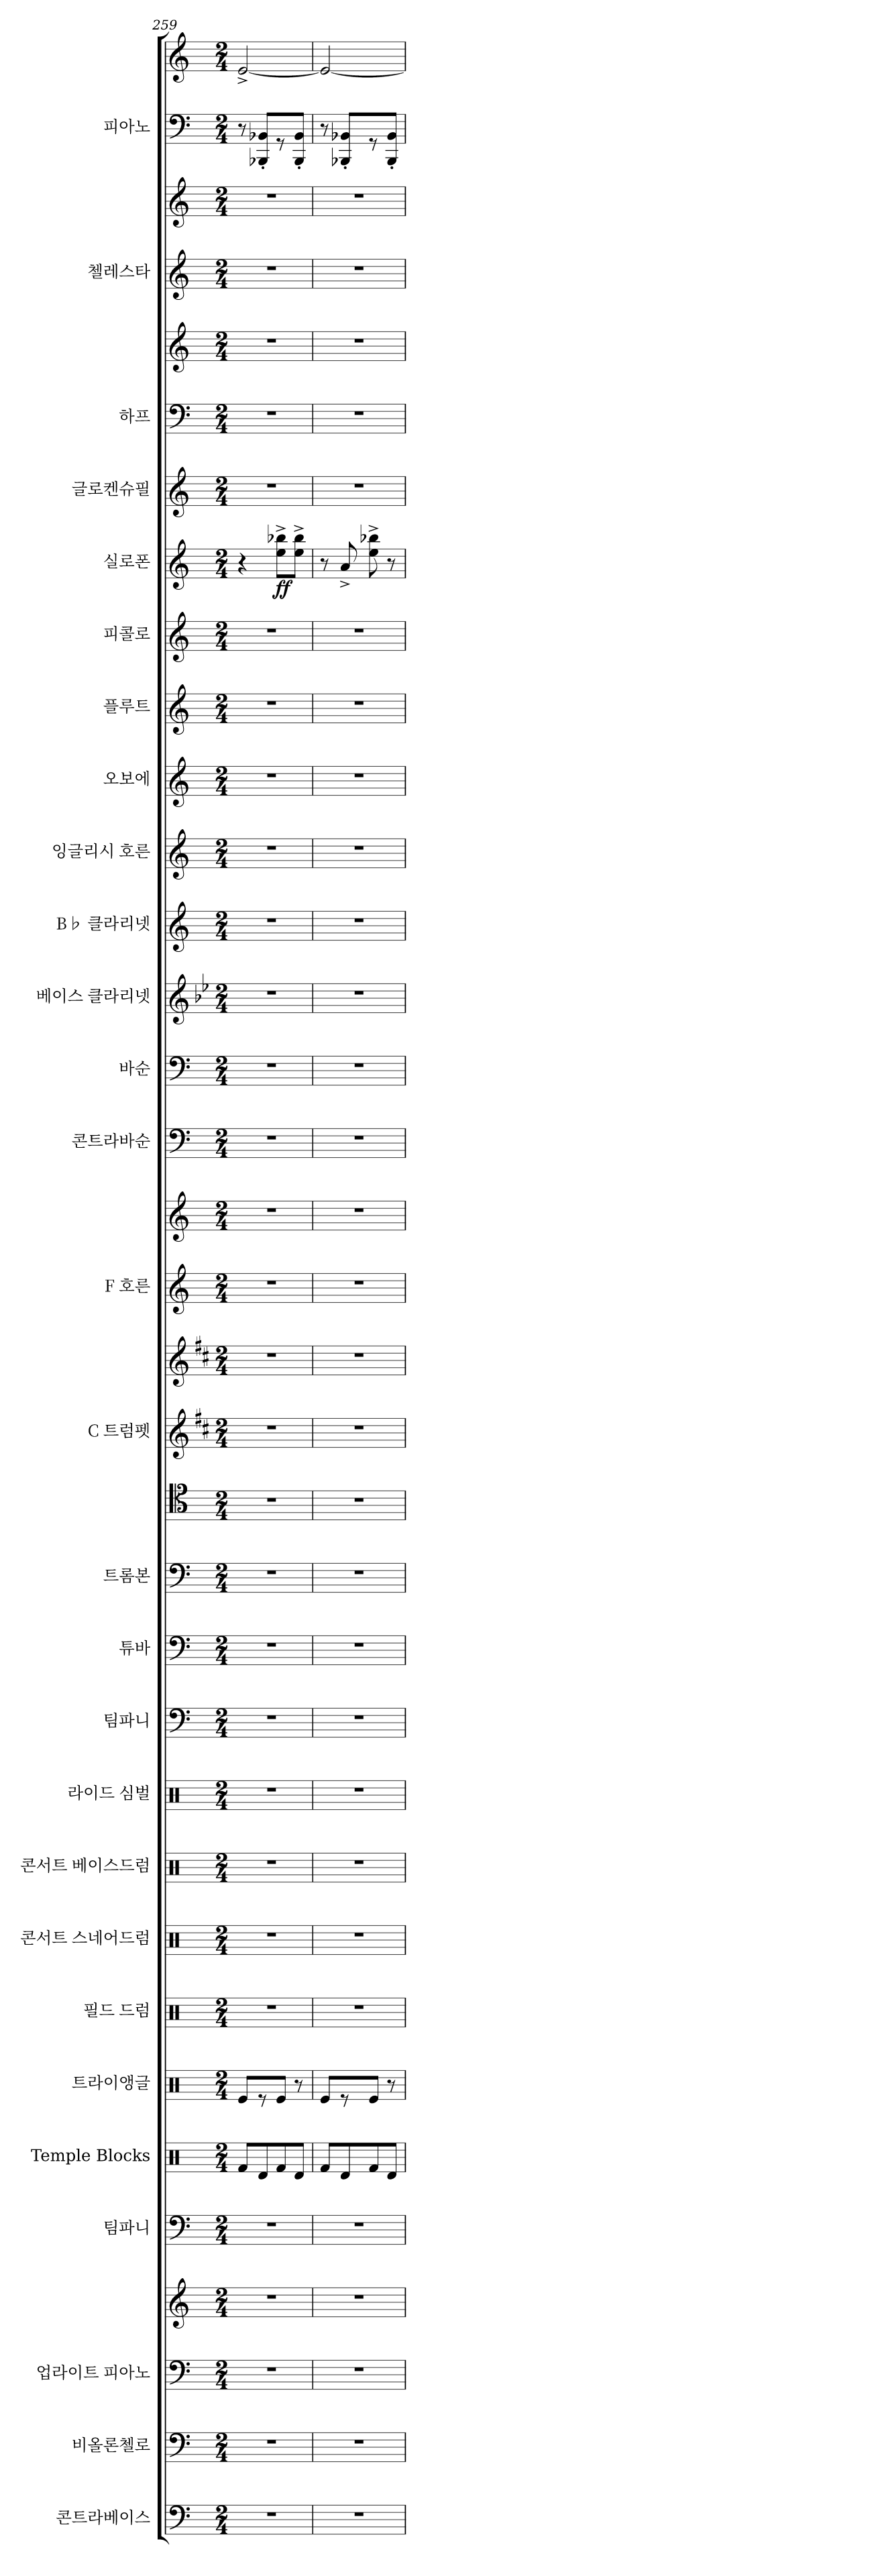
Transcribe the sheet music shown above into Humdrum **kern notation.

**kern	**kern	**kern	**kern	**kern	**kern	**kern	**kern	**kern	**kern	**kern	**kern	**kern	**kern	**kern	**kern	**kern	**kern	**kern	**kern	**kern	**kern	**kern	**kern	**kern	**kern	**kern	**kern	**dynam	**kern	**kern	**kern	**kern	**kern	**kern	**kern
*part28	*part27	*part26	*part26	*part25	*part24	*part23	*part22	*part21	*part20	*part19	*part18	*part17	*part16	*part16	*part15	*part15	*part14	*part14	*part13	*part12	*part11	*part10	*part9	*part8	*part7	*part6	*part5	*part5	*part4	*part3	*part3	*part2	*part2	*part1	*part1
*staff35	*staff34	*staff33	*staff32	*staff31	*staff30	*staff29	*staff28	*staff27	*staff26	*staff25	*staff24	*staff23	*staff22	*staff21	*staff20	*staff19	*staff18	*staff17	*staff16	*staff15	*staff14	*staff13	*staff12	*staff11	*staff10	*staff9	*staff8	*staff8	*staff7	*staff6	*staff5	*staff4	*staff3	*staff2	*staff1
*I"콘트라베이스	*I"비올론첼로	*I"업라이트 피아노	*	*I"팀파니	*I"Temple Blocks	*I"트라이앵글	*I"필드 드럼	*I"콘서트 스네어드럼	*I"콘서트 베이스드럼	*I"라이드 심벌	*I"팀파니	*I"튜바	*I"트롬본	*	*I"C 트럼펫	*	*I"F 호른	*	*I"콘트라바순	*I"바순	*I"베이스 클라리넷	*I"B♭ 클라리넷	*I"잉글리시 호른	*I"오보에	*I"플루트	*I"피콜로	*I"실로폰	*	*I"글로켄슈필	*I"하프	*	*I"첼레스타	*	*I"피아노	*
*	*	*	*	*	*I'Tmp. Bl.	*	*	*	*	*	*	*	*	*	*	*	*	*	*	*	*	*	*	*	*	*	*	*	*	*	*	*	*	*	*
*clefF4	*clefF4	*clefF4	*clefG2	*clefF4	*clefX	*clefX	*clefX	*clefX	*clefX	*clefX	*clefF4	*clefF4	*clefF4	*clefC4	*clefG2	*clefG2	*clefG2	*clefG2	*clefF4	*clefF4	*clefG2	*clefG2	*clefG2	*clefG2	*clefG2	*clefG2	*clefG2	*	*clefG2	*clefF4	*clefG2	*clefG2	*clefG2	*clefF4	*clefG2
*ITrd7c12	*	*	*	*	*	*	*	*	*	*	*	*	*	*	*ITrd1c2	*ITrd1c2	*ITrd4c7	*ITrd4c7	*ITrd7c12	*	*ITrd8c14	*ITrd1c2	*ITrd4c7	*	*	*ITrd-7c-12	*ITrd-7c-12	*	*ITrd-14c-24	*	*	*ITrd-7c-12	*ITrd-7c-12	*	*
*k[]	*k[]	*k[]	*k[]	*k[]	*k[]	*k[]	*k[]	*k[]	*k[]	*k[]	*k[]	*k[]	*k[]	*k[]	*k[]	*k[]	*k[b-]	*k[b-]	*k[]	*k[]	*k[b-e-]	*k[b-e-]	*k[b-]	*k[]	*k[]	*k[]	*k[]	*	*k[]	*k[]	*k[]	*k[]	*k[]	*k[]	*k[]
*M2/4	*M2/4	*M2/4	*M2/4	*M2/4	*M2/4	*M2/4	*M2/4	*M2/4	*M2/4	*M2/4	*M2/4	*M2/4	*M2/4	*M2/4	*M2/4	*M2/4	*M2/4	*M2/4	*M2/4	*M2/4	*M2/4	*M2/4	*M2/4	*M2/4	*M2/4	*M2/4	*M2/4	*	*M2/4	*M2/4	*M2/4	*M2/4	*M2/4	*M2/4	*M2/4
=259	=259	=259	=259	=259	=259	=259	=259	=259	=259	=259	=259	=259	=259	=259	=259	=259	=259	=259	=259	=259	=259	=259	=259	=259	=259	=259	=259	=259	=259	=259	=259	=259	=259	=259	=259
2r	2r	2r	2r	2r	8Rf/L	8Re/L	2r	2r	2r	2r	2r	2r	2r	2r	2r	2r	2r	2r	2r	2r	2r	2r	2r	2r	2r	2r	4r	.	2r	2r	2r	2r	2r	8r	[2e^/
.	.	.	.	.	8Rd/	8r	.	.	.	.	.	.	.	.	.	.	.	.	.	.	.	.	.	.	.	.	.	.	.	.	.	.	.	8BBB-X/' 8BB-X/'L	.
!	!	!	!	!	!	!	!	!	!	!	!	!	!	!	!	!	!	!	!	!	!	!	!	!	!	!	!	!LO:DY:b	!	!	!	!	!	!	!
.	.	.	.	.	8Rf/	8Re/J	.	.	.	.	.	.	.	.	.	.	.	.	.	.	.	.	.	.	.	.	8eee\^ 8bbb-X\^L	ff	.	.	.	.	.	8r	.
.	.	.	.	.	8Rd/J	8r	.	.	.	.	.	.	.	.	.	.	.	.	.	.	.	.	.	.	.	.	8eee\^ 8bbb-\^J	.	.	.	.	.	.	8BBB-/' 8BB-/'J	.
!!LO:LB:g=z
=260	=260	=260	=260	=260	=260	=260	=260	=260	=260	=260	=260	=260	=260	=260	=260	=260	=260	=260	=260	=260	=260	=260	=260	=260	=260	=260	=260	=260	=260	=260	=260	=260	=260	=260	=260
2r	2r	2r	2r	2r	8Rf/L	8Re/L	2r	2r	2r	2r	2r	2r	2r	2r	2r	2r	2r	2r	2r	2r	2r	2r	2r	2r	2r	2r	8r	.	2r	2r	2r	2r	2r	8r	2e/_
.	.	.	.	.	8Rd/	8r	.	.	.	.	.	.	.	.	.	.	.	.	.	.	.	.	.	.	.	.	8aa^/	.	.	.	.	.	.	8BBB-X/' 8BB-X/'L	.
.	.	.	.	.	8Rf/	8Re/J	.	.	.	.	.	.	.	.	.	.	.	.	.	.	.	.	.	.	.	.	8eee\^ 8bbb-X\^	.	.	.	.	.	.	8r	.
.	.	.	.	.	8Rd/J	8r	.	.	.	.	.	.	.	.	.	.	.	.	.	.	.	.	.	.	.	.	8r	.	.	.	.	.	.	8BBB-/' 8BB-/'J	.
=	=	=	=	=	=	=	=	=	=	=	=	=	=	=	=	=	=	=	=	=	=	=	=	=	=	=	=	=	=	=	=	=	=	=	=
*-	*-	*-	*-	*-	*-	*-	*-	*-	*-	*-	*-	*-	*-	*-	*-	*-	*-	*-	*-	*-	*-	*-	*-	*-	*-	*-	*-	*-	*-	*-	*-	*-	*-	*-	*-
